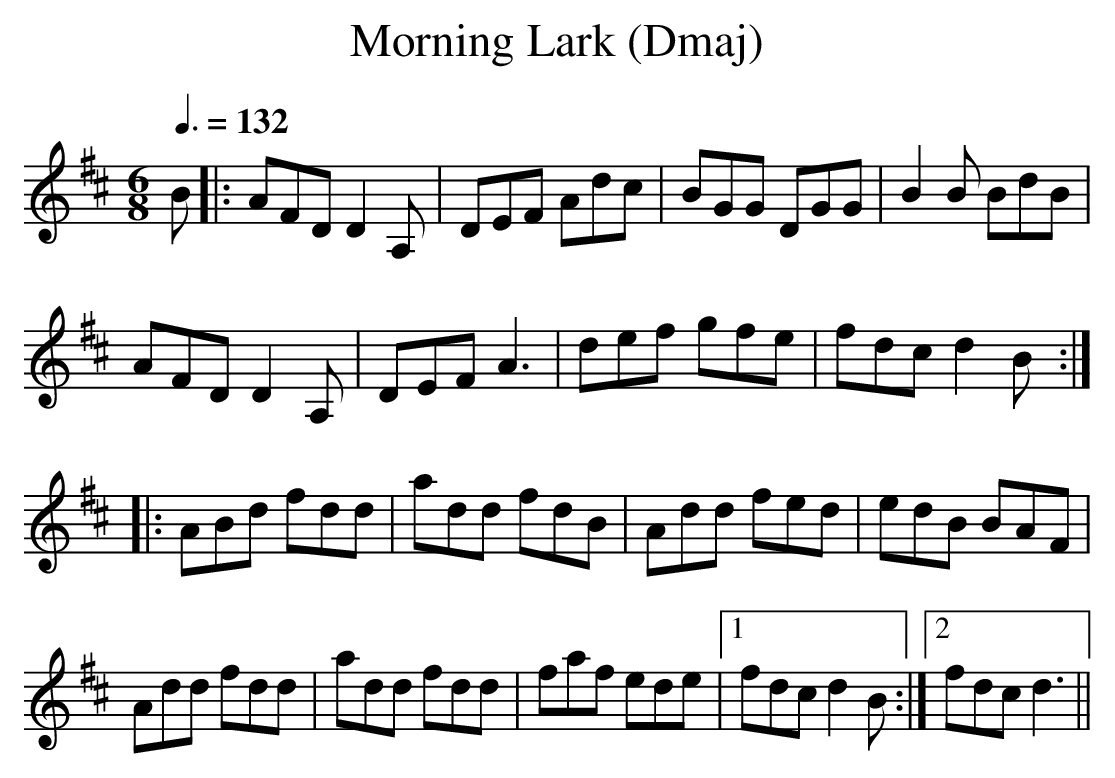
X:1
T:Morning Lark (Dmaj)
Q:3/8=132
M:6/8
L:1/8
K:Dmaj
B|:AFD D2A,|DEF Adc|BGG DGG|B2B BdB|
AFD D2A,|DEF A3|def gfe|fdc d2B:|
|:ABd fdd|add fdB|Add fed|edB BAF|
Add fdd|add fdd|faf ede|1fdc d2B:|2fdc d3||
